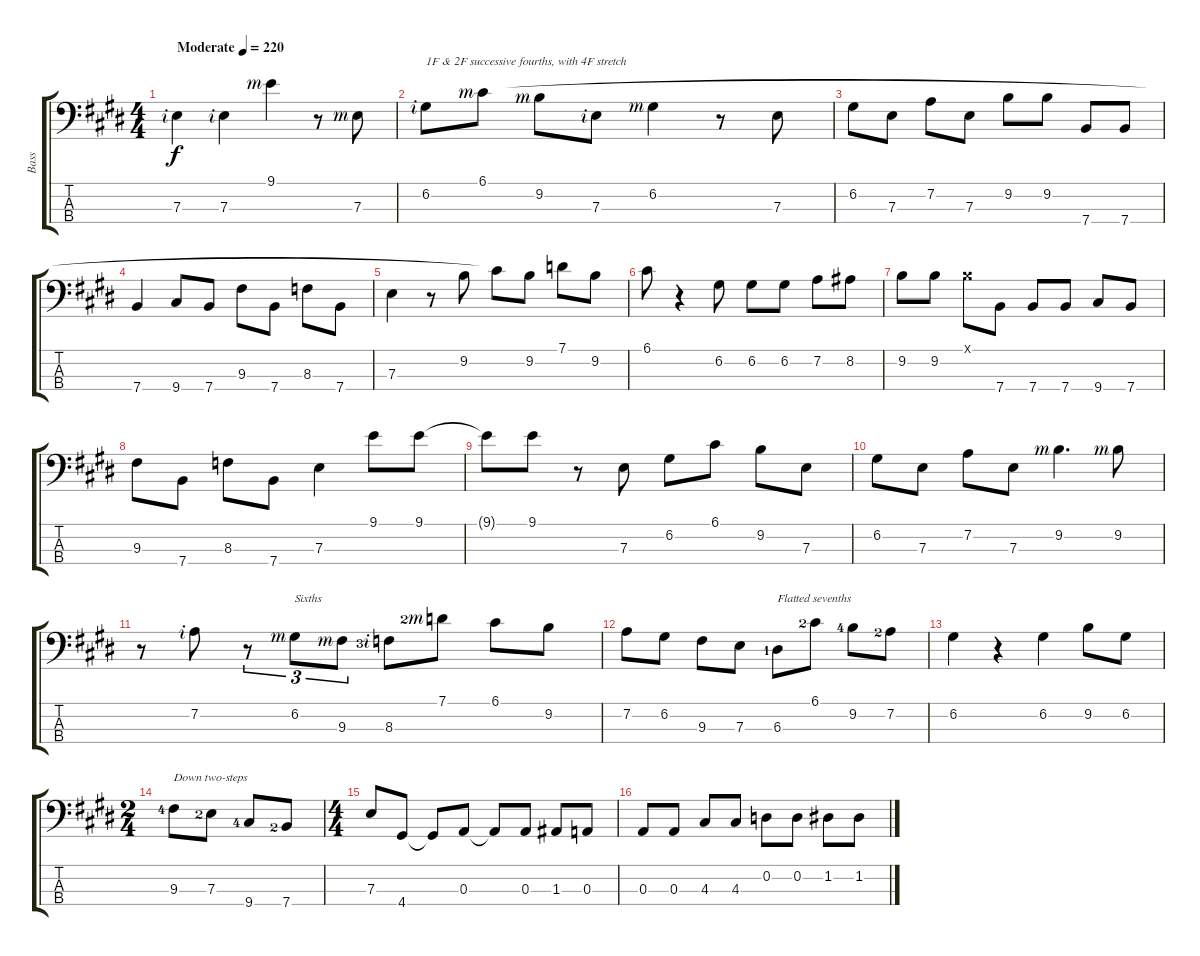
\track ("Bass" "Bass") {instrument electricbassfinger}
\staff {score tabs}
\tuning (G2 D2 A1 E1) {hide}
\ts (4 4)
\tempo (220 "Moderate")
\clef f4
\ks e
7.3{rf 2}.4{dy f instrument electricbassfinger} 7.3{rf 2}.4 9.1{rf 3}.4 r.8 7.3{rf 3}.8 |
6.2{rf 2}.8{txt "1F & 2F successive fourths, with 4F stretch"} 6.1{rf 3}.8 9.2{rf 3}.8 7.3{rf 2}.8 6.2{rf 3}.4 r.8 7.3.8 |
6.2.8 7.3.8 7.2.8 7.3.8 9.2.8 9.2.8 7.4.8 7.4.8 |
7.4.4 9.4.8 7.4.8 9.3.8 7.4.8 8.3.8 7.4.8 |
7.3.4 r.8 9.2.8 6.1{t}.8 9.2.8 7.1.8 9.2.8 |
6.1.8 r.4 6.2.8 6.2.8 6.2.8 7.2.8 8.2.8 |
9.2.8 9.2.8 4.1{x}.8 7.4.8 7.4.8 7.4.8 9.4.8 7.4.8 |
9.3.8 7.4.8 8.3.8 7.4.8 7.3.4 9.1.8 9.1.8 |
9.1{t}.8 9.1.8 r.8 7.3.8 6.2.8 6.1.8 9.2.8 7.3.8 |
6.2.8 7.3.8 7.2.8 7.3.8 9.2{rf 3}.4{d} 9.2{rf 3}.8 |
r.8 7.2{rf 2}.8 r.8{tu (3 2)} 6.2{rf 3}.8{tu (3 2) txt "Sixths"} 9.3{rf 3}.8{tu (3 2)} 8.3{lf 4 rf 2}.8 7.1{lf 3 rf 3}.8 6.1.8 9.2.8 |
7.2.8 6.2.8 9.3.8 7.3.8 6.3{lf 2}.8{txt "Flatted sevenths"} 6.1{lf 3}.8 9.2{lf 5}.8 7.2{lf 3}.8 |
6.2.4 r.4 6.2.4 9.2.8 6.2.8 |
\ts (2 4)
9.3{lf 5}.8{txt "Down two-steps"} 7.3{lf 3}.8 9.4{lf 5}.8 7.4{lf 3}.8 |
\ts (4 4)
7.3.8 4.4.8 4.4{t}.8 0.3.8 0.3{t}.8 0.3.8 1.3.8 0.3.8 |
0.3.8 0.3.8 4.3.8 4.3.8 0.2.8 0.2.8 1.2.8 1.2.8
